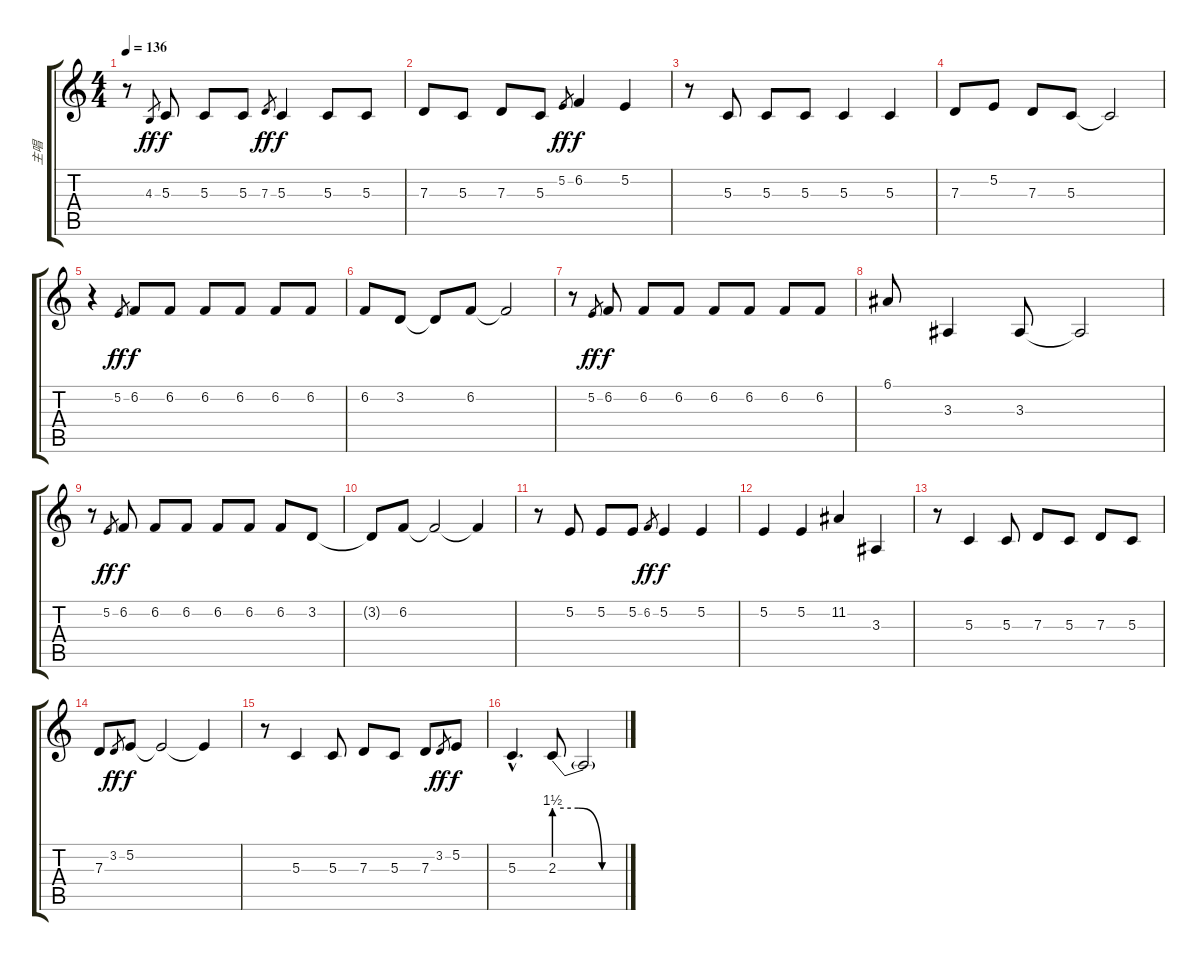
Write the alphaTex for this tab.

\track ("主唱" "主唱") {instrument sopranosax}
\staff {score tabs}
\tuning (E4 B3 G3 D3 A2 E2) {hide}
\ts (4 4)
\tempo 136
\clef g2
\ks c
r.8{dy f} 4.3.8{gr dy ff} 5.3.8{dy f} 5.3.8 5.3.8 7.3.8{gr dy ff} 5.3.4{dy f} 5.3.8 5.3.8 |
7.3.8 5.3.8 7.3.8 5.3.8 5.2.8{gr dy ff} 6.2.4{dy f} 5.2.4 |
r.8 5.3.8 5.3.8 5.3.8 5.3.4 5.3.4 |
7.3.8 5.2.8 7.3.8 5.3.8 5.3{t}.2 |
r.4 5.2.8{gr dy ff} 6.2.8{dy f} 6.2.8 6.2.8 6.2.8 6.2.8 6.2.8 |
6.2.8 3.2.8 3.2{t}.8 6.2.8 6.2{t}.2 |
r.8 5.2.8{gr dy ff} 6.2.8{dy f} 6.2.8 6.2.8 6.2.8 6.2.8 6.2.8 6.2.8 |
6.1.8 3.3.4 3.3.8 3.3{t}.2 |
r.8 5.2.8{gr dy ff} 6.2.8{dy f} 6.2.8 6.2.8 6.2.8 6.2.8 6.2.8 3.2.8 |
3.2{t}.8 6.2.8 6.2{t}.2 6.2{t}.4 |
r.8 5.2.8 5.2.8 5.2.8 6.2.8{gr dy ff} 5.2.4{dy f} 5.2.4 |
5.2.4 5.2.4 11.2.4 3.3.4 |
r.8 5.3.4 5.3.8 7.3.8 5.3.8 7.3.8 5.3.8 |
7.3.8 3.2.8{gr dy ff} 5.2.8{dy f} 5.2{t}.2 5.2{t}.4 |
r.8 5.3.4 5.3.8 7.3.8 5.3.8 7.3.8 3.2.8{gr dy ff} 5.2.8{dy f} |
5.3{hac}.4{d} 2.3{be (custom 0 6 20 6 40 0 60 0)}.8 2.3{t}.2
